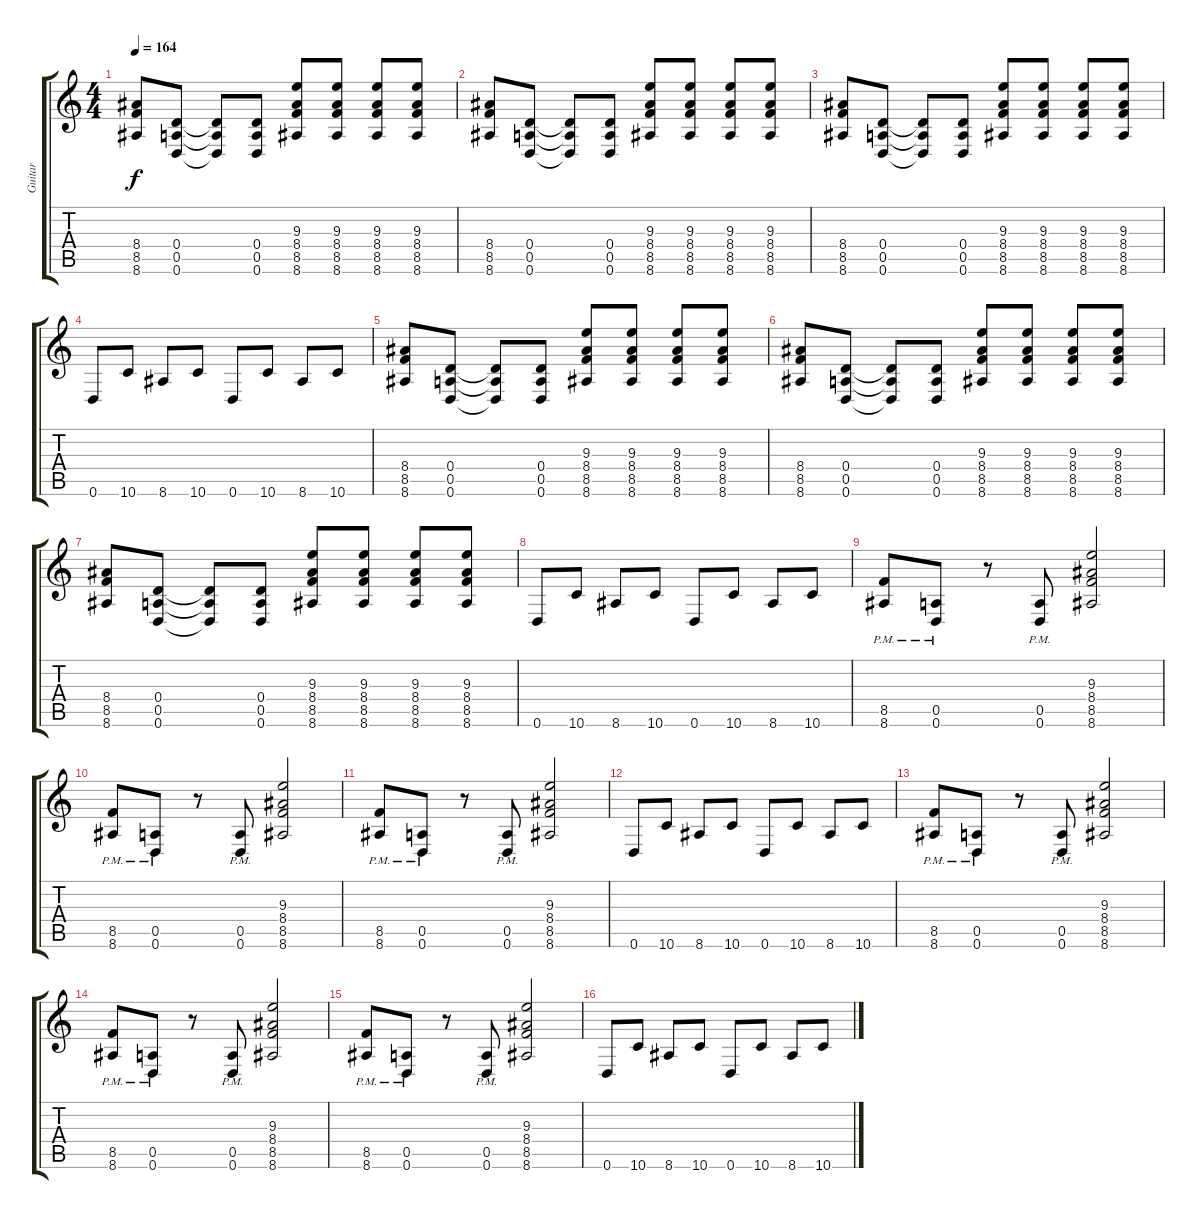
\track ("Guitar" "Guitar") {instrument distortionguitar}
\staff {score tabs}
\tuning (E4 B3 G3 D3 A2 D2) {hide}
\ts (4 4)
\tempo 164
\clef g2
\ks c
(8.4 8.5 8.6).8{dy f} (0.4 0.5 0.6).8 (0.4{t} 0.5{t} 0.6{t}).8 (0.4 0.5 0.6).8 (9.3 8.4 8.5 8.6).8 (9.3 8.4 8.5 8.6).8 (9.3 8.4 8.5 8.6).8 (9.3 8.4 8.5 8.6).8 |
(8.4 8.5 8.6).8 (0.4 0.5 0.6).8 (0.4{t} 0.5{t} 0.6{t}).8 (0.4 0.5 0.6).8 (9.3 8.4 8.5 8.6).8 (9.3 8.4 8.5 8.6).8 (9.3 8.4 8.5 8.6).8 (9.3 8.4 8.5 8.6).8 |
(8.4 8.5 8.6).8 (0.4 0.5 0.6).8 (0.4{t} 0.5{t} 0.6{t}).8 (0.4 0.5 0.6).8 (9.3 8.4 8.5 8.6).8 (9.3 8.4 8.5 8.6).8 (9.3 8.4 8.5 8.6).8 (9.3 8.4 8.5 8.6).8 |
0.6.8 10.6.8 8.6.8 10.6.8 0.6.8 10.6.8 8.6.8 10.6.8 |
(8.4 8.5 8.6).8 (0.4 0.5 0.6).8 (0.4{t} 0.5{t} 0.6{t}).8 (0.4 0.5 0.6).8 (9.3 8.4 8.5 8.6).8 (9.3 8.4 8.5 8.6).8 (9.3 8.4 8.5 8.6).8 (9.3 8.4 8.5 8.6).8 |
(8.4 8.5 8.6).8 (0.4 0.5 0.6).8 (0.4{t} 0.5{t} 0.6{t}).8 (0.4 0.5 0.6).8 (9.3 8.4 8.5 8.6).8 (9.3 8.4 8.5 8.6).8 (9.3 8.4 8.5 8.6).8 (9.3 8.4 8.5 8.6).8 |
(8.4 8.5 8.6).8 (0.4 0.5 0.6).8 (0.4{t} 0.5{t} 0.6{t}).8 (0.4 0.5 0.6).8 (9.3 8.4 8.5 8.6).8 (9.3 8.4 8.5 8.6).8 (9.3 8.4 8.5 8.6).8 (9.3 8.4 8.5 8.6).8 |
0.6.8 10.6.8 8.6.8 10.6.8 0.6.8 10.6.8 8.6.8 10.6.8 |
(8.5{pm} 8.6).8 (0.5{pm} 0.6).8 r.8 (0.5{pm} 0.6).8 (9.3 8.4 8.5 8.6).2 |
(8.5{pm} 8.6).8 (0.5{pm} 0.6).8 r.8 (0.5{pm} 0.6).8 (9.3 8.4 8.5 8.6).2 |
(8.5{pm} 8.6).8 (0.5{pm} 0.6).8 r.8 (0.5{pm} 0.6).8 (9.3 8.4 8.5 8.6).2 |
0.6.8 10.6.8 8.6.8 10.6.8 0.6.8 10.6.8 8.6.8 10.6.8 |
(8.5{pm} 8.6).8 (0.5{pm} 0.6).8 r.8 (0.5{pm} 0.6).8 (9.3 8.4 8.5 8.6).2 |
(8.5{pm} 8.6).8 (0.5{pm} 0.6).8 r.8 (0.5{pm} 0.6).8 (9.3 8.4 8.5 8.6).2 |
(8.5{pm} 8.6).8 (0.5{pm} 0.6).8 r.8 (0.5{pm} 0.6).8 (9.3 8.4 8.5 8.6).2 |
0.6.8 10.6.8 8.6.8 10.6.8 0.6.8 10.6.8 8.6.8 10.6.8
